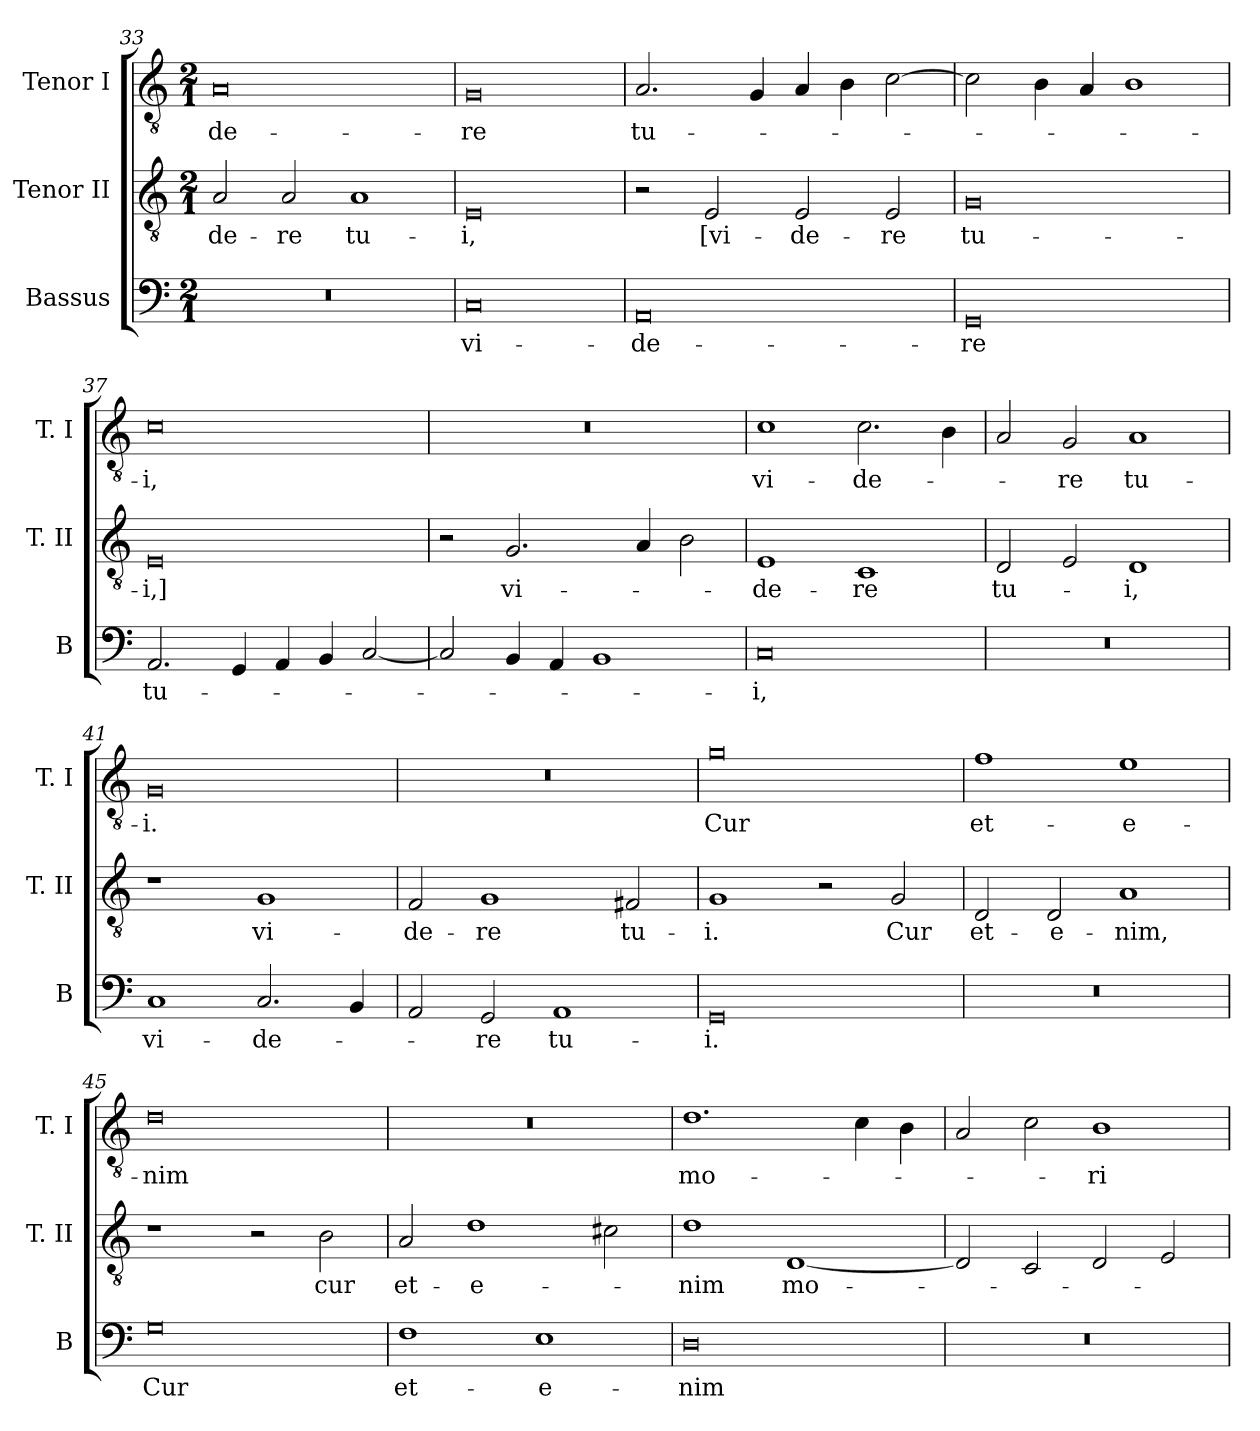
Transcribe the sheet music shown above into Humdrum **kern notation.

**kern	**text	**kern	**text	**kern	**text
*part3	*part3	*part2	*part2	*part1	*part1
*staff3	*staff3	*staff2	*staff2	*staff1	*staff1
*I"Bassus	*	*I"Tenor II	*	*I"Tenor I	*
*I'B	*	*I'T. II	*	*I'T. I	*
*clefF4	*	*clefGv2	*	*clefGv2	*
*k[]	*	*k[]	*	*k[]	*
*C:	*	*C:	*	*C:	*
*M2/1	*	*M2/1	*	*M2/1	*
=33	=33	=33	=33	=33	=33
0r	.	2A	-de-	0A	-de-
.	.	2A	-re	.	.
.	.	1A	tu-	.	.
=34	=34	=34	=34	=34	=34
0C	vi-	0E	-i,	0G	-re
=35	=35	=35	=35	=35	=35
0AA	-de-	2r	.	2.A	tu-
.	.	2E	[vi-	.	.
.	.	.	.	4G	.
.	.	2E	-de-	4A	.
.	.	.	.	4B	.
.	.	2E	-re	[2c	.
=36	=36	=36	=36	=36	=36
0GG	-re	0G	tu-	2c]	.
.	.	.	.	4B	.
.	.	.	.	4A	.
.	.	.	.	1B	.
=37	=37	=37	=37	=37	=37
2.AA	tu-	0E	-i,]	0c	-i,
4GG	.	.	.	.	.
4AA	.	.	.	.	.
4BB	.	.	.	.	.
[2C	.	.	.	.	.
=38	=38	=38	=38	=38	=38
2C]	.	2r	.	0r	.
4BB	.	2.G	vi-	.	.
4AA	.	.	.	.	.
1BB	.	.	.	.	.
.	.	4A	.	.	.
.	.	2B	.	.	.
=39	=39	=39	=39	=39	=39
0C	-i,	1E	-de-	1c	vi-
.	.	1C	-re	2.c	-de-
.	.	.	.	4B	.
=40	=40	=40	=40	=40	=40
0r	.	2D	tu-	2A	.
.	.	2E	.	2G	-re
.	.	1D	-i,	1A	tu-
=41	=41	=41	=41	=41	=41
1C	vi-	1r	.	0G	-i.
2.C	-de-	1G	vi-	.	.
4BB	.	.	.	.	.
=42	=42	=42	=42	=42	=42
2AA	.	2F	-de-	0r	.
2GG	-re	1G	-re	.	.
1AA	tu-	.	.	.	.
.	.	2F#X	tu-	.	.
=43	=43	=43	=43	=43	=43
0GG	-i.	1G	-i.	0g	Cur
.	.	2r	.	.	.
.	.	2G	Cur	.	.
=44	=44	=44	=44	=44	=44
0r	.	2D	et-	1f	et-
.	.	2D	-e-	.	.
.	.	1A	-nim,	1e	-e-
=45	=45	=45	=45	=45	=45
0G	Cur	1r	.	0d	-nim
.	.	2r	.	.	.
.	.	2B	cur	.	.
=46	=46	=46	=46	=46	=46
1F	et-	2A	et-	0r	.
.	.	1d	-e-	.	.
1E	-e-	.	.	.	.
.	.	2c#X	.	.	.
=47	=47	=47	=47	=47	=47
0D	-nim	1d	-nim	1.d	mo-
.	.	[1D	mo-	.	.
.	.	.	.	4c	.
.	.	.	.	4B	.
=48	=48	=48	=48	=48	=48
0r	.	2D]	.	2A	.
.	.	2C	.	2c	.
.	.	2D	.	1B	-ri-
.	.	2E	.	.	.
=	=	=	=	=	=
*-	*-	*-	*-	*-	*-
